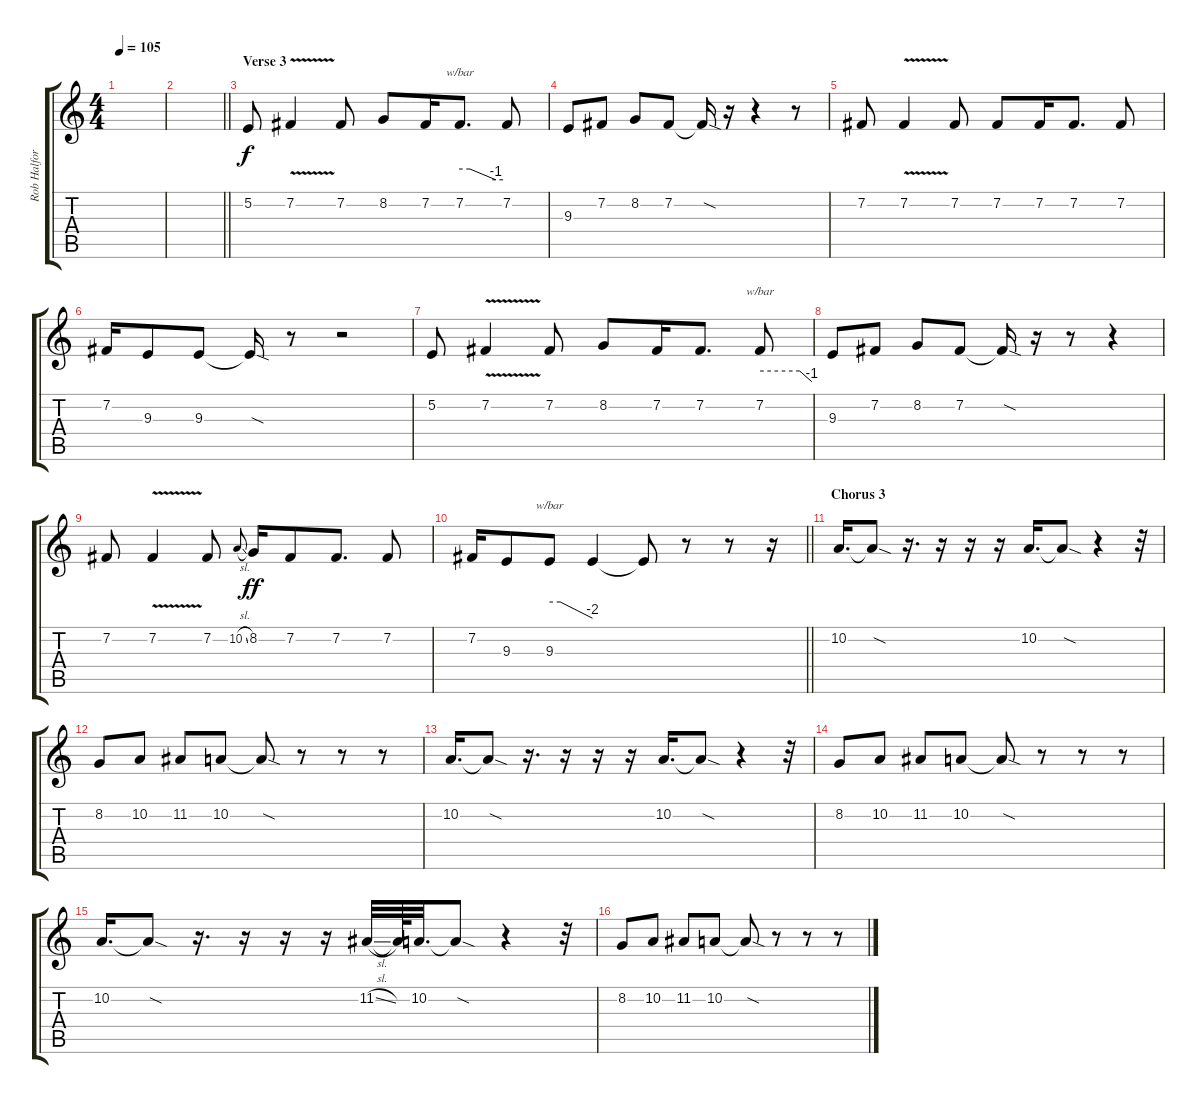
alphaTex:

\track ("Rob Halford" "Rob Halfor") {instrument violin}
\staff {score tabs}
\tuning (E4 B3 G3 D3 A2 E2) {hide}
\ts (4 4)
\tempo 105
\clef g2
\ks c
|
\barLineRight lightlight
|
\section ("" "Verse 3")
5.2.8 7.2{v}.4 7.2.8 8.2.8 7.2.16 7.2.8{d tbe (custom default 0 0 14 0 50 -4 60 -4)} 7.2.8 |
9.3.8 7.2.8 8.2.8 7.2.8 7.2{sod t}.16 r.16 r.4 r.8 |
7.2.8 7.2{v}.4 7.2.8 7.2.8 7.2.16 7.2.8{d} 7.2.8 |
7.2.16 9.3.8 9.3.8 9.3{sod t}.16 r.8 r.2 |
5.2.8 7.2{v}.4 7.2.8 8.2.8 7.2.16 7.2.8{d} 7.2.8{tbe (custom default 0 0 46 0 60 -4)} |
9.3.8 7.2.8 8.2.8 7.2.8 7.2{sod t}.16 r.16 r.8 r.4 |
7.2.8 7.2{v}.4 7.2.8 10.2{sl}.8{gr onbeat dy f} 8.2.16{dy ff} 7.2.8 7.2.8{d} 7.2.8 |
\barLineRight lightlight
7.2.16 9.3.8 9.3.8{tbe (custom default 0 0 15 0 60 -8)} 9.3{t}.4 9.3{t}.8 r.8 r.8 r.16 |
\section ("" "Chorus 3")
10.2.16{d} 10.2{sod t}.8 r.16{d} r.16 r.16 r.16 10.2.16{d} 10.2{sod t}.8 r.4 r.32 |
8.2.8 10.2.8 11.2.8 10.2.8 10.2{sod t}.8 r.8 r.8 r.8 |
10.2.16{d} 10.2{sod t}.8 r.16{d} r.16 r.16 r.16 10.2.16{d} 10.2{sod t}.8 r.4 r.32 |
8.2.8 10.2.8 11.2.8 10.2.8 10.2{sod t}.8 r.8 r.8 r.8 |
10.2.16{d} 10.2{sod t}.8 r.16{d} r.16 r.16 r.16 11.2{sl}.32 11.2{t}.64 10.2.32{d} 10.2{sod t}.8 r.4 r.32 |
8.2.8 10.2.8 11.2.8 10.2.8 10.2{sod t}.8 r.8 r.8 r.8
